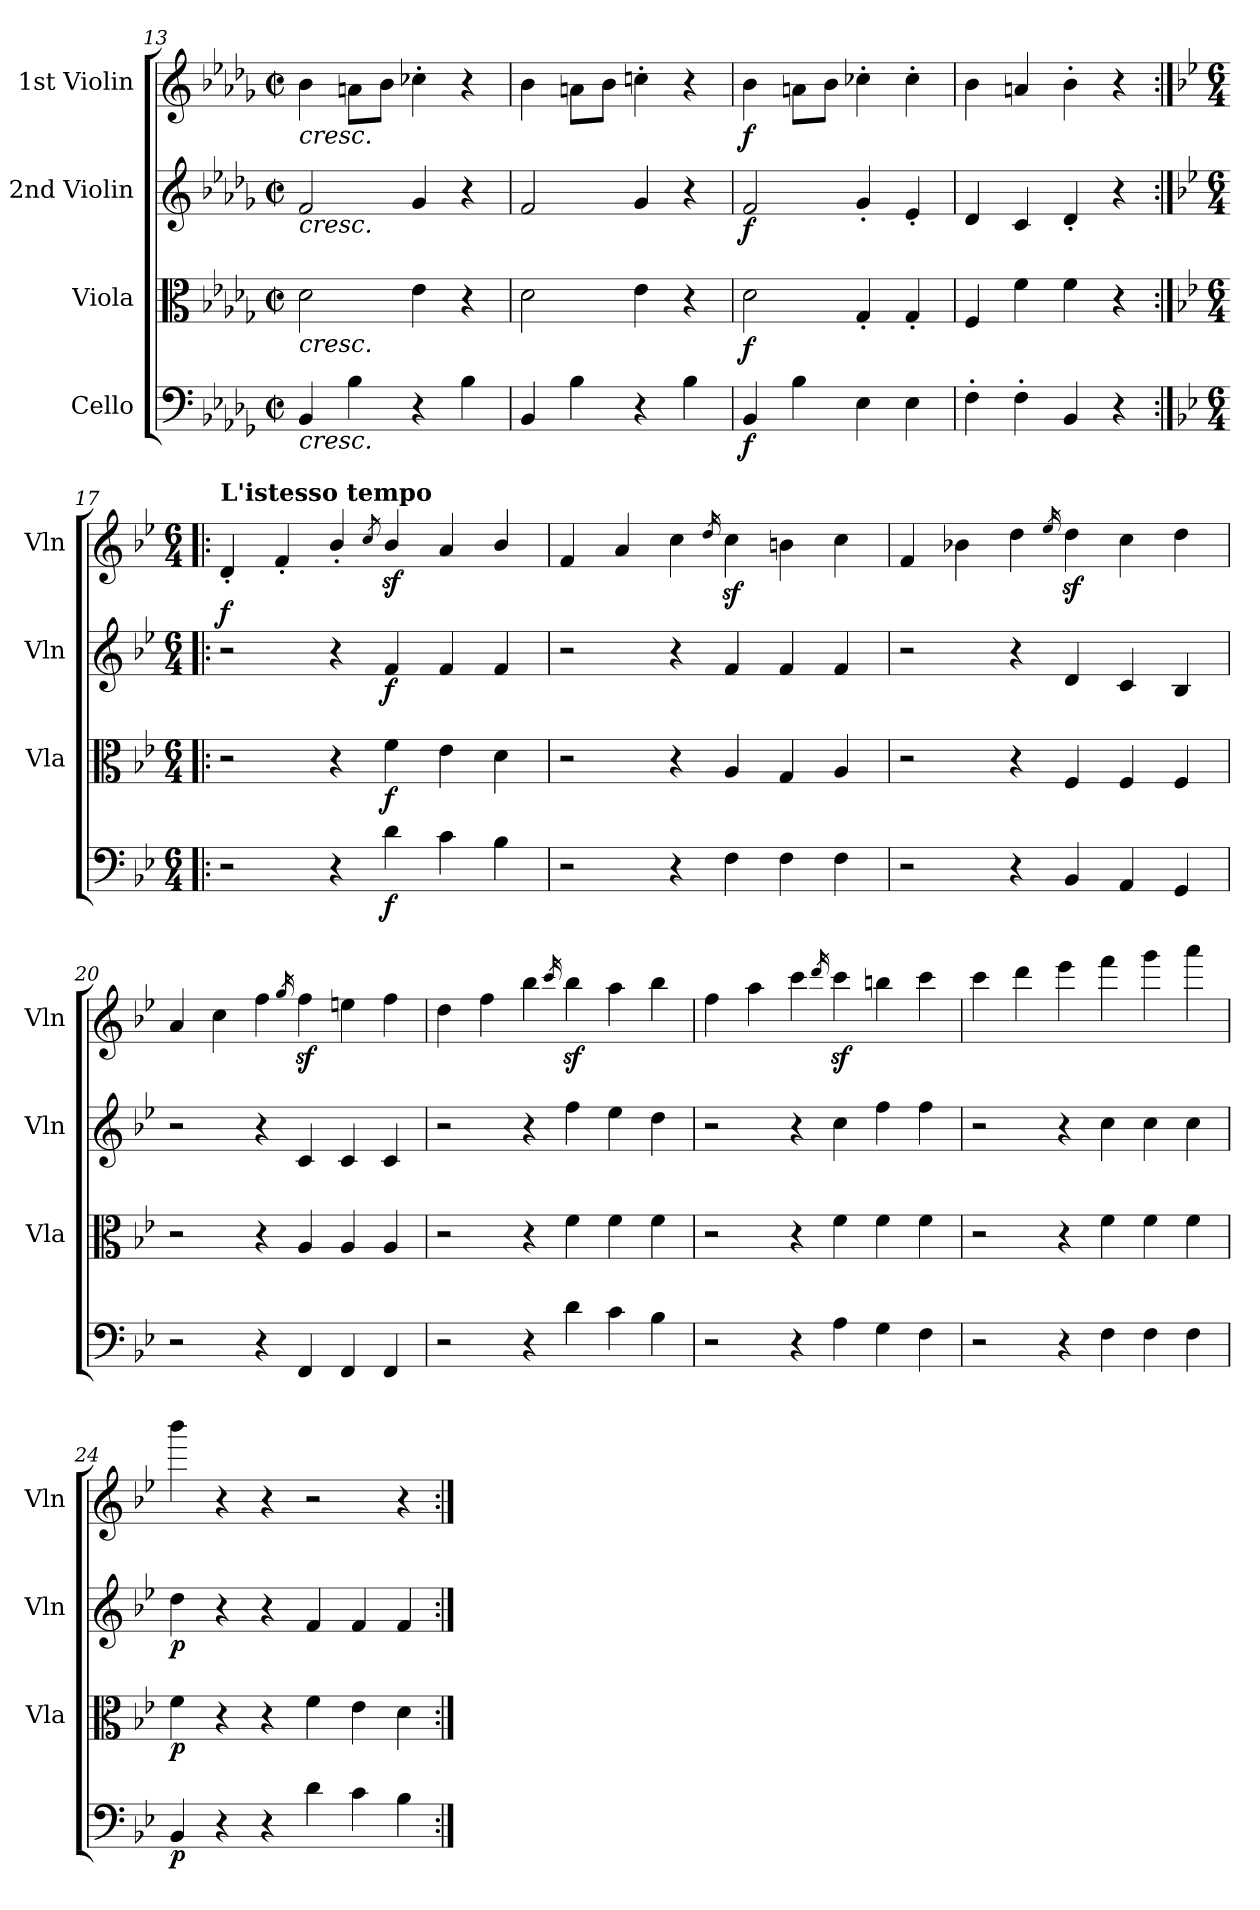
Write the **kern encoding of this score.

**kern	**dynam	**kern	**dynam	**kern	**dynam	**kern	**dynam
*part4	*part4	*part3	*part3	*part2	*part2	*part1	*part1
*staff4	*staff4	*staff3	*staff3	*staff2	*staff2	*staff1	*staff1
*I"Cello	*	*I"Viola	*	*I"2nd Violin	*	*I"1st Violin	*
*	*	*I'Vla	*	*I'Vln	*	*I'Vln	*
*clefF4	*	*clefC3	*	*clefG2	*	*clefG2	*
*k[b-e-a-d-g-]	*	*k[b-e-a-d-g-]	*	*k[b-e-a-d-g-]	*	*k[b-e-a-d-g-]	*
*b-:	*	*b-:	*	*b-:	*	*b-:	*
*M2/2	*	*M2/2	*	*M2/2	*	*M2/2	*
*met(c|)	*	*met(c|)	*	*met(c|)	*	*met(c|)	*
=13	=13	=13	=13	=13	=13	=13	=13
!	!	!	!	!	!	!LO:TX:b:i:t=cresc.	!
!	!	!	!	!LO:TX:b:i:t=cresc.	!	!	!
!	!	!LO:TX:b:i:t=cresc.	!	!	!	!	!
!LO:TX:b:i:t=cresc.	!	!	!	!	!	!	!
4BB-/	.	2d-\	.	2f/	.	4b-\	.
4B-\	.	.	.	.	.	8an\L	.
.	.	.	.	.	.	8b-\J	.
4r	.	4e-\	.	4g-/	.	4cc-X'\	.
4B-\	.	4r	.	4r	.	4r	.
=14	=14	=14	=14	=14	=14	=14	=14
4BB-/	.	2d-\	.	2f/	.	4b-\	.
4B-\	.	.	.	.	.	8an\L	.
.	.	.	.	.	.	8b-\J	.
4r	.	4e-\	.	4g-/	.	4ccn'\	.
4B-\	.	4r	.	4r	.	4r	.
!!LO:PB:g=z
=15	=15	=15	=15	=15	=15	=15	=15
!	!LO:DY:b	!	!LO:DY:b	!	!LO:DY:b	!	!LO:DY:b
4BB-/	f	2d-\	f	2f/	f	4b-\	f
4B-\	.	.	.	.	.	8an\L	.
.	.	.	.	.	.	8b-\J	.
4E-\	.	4G-'/	.	4g-'/	.	4cc-X'\	.
4E-\	.	4G-'/	.	4e-'/	.	4cc-'\	.
=16	=16	=16	=16	=16	=16	=16	=16
4F'\	.	4F/	.	4d-/	.	4b-\	.
4F'\	.	4f\	.	4c/	.	4an/	.
4BB-/	.	4f\	.	4d-'/	.	4b-'\	.
4r	.	4r	.	4r	.	4r	.
=17:|!|:	=17:|!|:	=17:|!|:	=17:|!|:	=17:|!|:	=17:|!|:	=17:|!|:	=17:|!|:
*k[b-e-]	*	*k[b-e-]	*	*k[b-e-]	*	*k[b-e-]	*
*g:	*	*g:	*	*g:	*	*g:	*
*M6/4	*	*M6/4	*	*M6/4	*	*M6/4	*
!	!	!	!	!	!	!LO:TX:a:B:t=L'istesso tempo	!
!	!	!	!	!	!LO:DY:a	!	!
2r	.	2r	.	2r	f	4d'/	.
.	.	.	.	.	.	4f'/	.
4r	.	4r	.	4r	.	4b-'/	.
.	.	.	.	.	.	8qcc/	.
!	!LO:DY:b	!	!LO:DY:b	!	!LO:DY:b	!	!
4d\	f	4f\	f	4f/	f	4b-z</	.
4c\	.	4e-\	.	4f/	.	4a/	.
4B-\	.	4d\	.	4f/	.	4b-/	.
=18	=18	=18	=18	=18	=18	=18	=18
2r	.	2r	.	2r	.	4f/	.
.	.	.	.	.	.	4a/	.
4r	.	4r	.	4r	.	4cc\	.
.	.	.	.	.	.	16qdd/	.
4F\	.	4A/	.	4f/	.	4ccz<\	.
4F\	.	4G/	.	4f/	.	4bn\	.
4F\	.	4A/	.	4f/	.	4cc\	.
=19	=19	=19	=19	=19	=19	=19	=19
2r	.	2r	.	2r	.	4f/	.
.	.	.	.	.	.	4b-X\	.
4r	.	4r	.	4r	.	4dd\	.
.	.	.	.	.	.	16qee-/	.
4BB-/	.	4F/	.	4d/	.	4ddz<\	.
4AA/	.	4F/	.	4c/	.	4cc\	.
4GG/	.	4F/	.	4B-/	.	4dd\	.
!!LO:LB:g=z
=20	=20	=20	=20	=20	=20	=20	=20
2r	.	2r	.	2r	.	4a/	.
.	.	.	.	.	.	4cc\	.
4r	.	4r	.	4r	.	4ff\	.
.	.	.	.	.	.	16qgg/	.
4FF/	.	4A/	.	4c/	.	4ffz<\	.
4FF/	.	4A/	.	4c/	.	4een\	.
4FF/	.	4A/	.	4c/	.	4ff\	.
!!LO:PB:g=z
=21	=21	=21	=21	=21	=21	=21	=21
2r	.	2r	.	2r	.	4dd\	.
.	.	.	.	.	.	4ff\	.
4r	.	4r	.	4r	.	4bb-\	.
.	.	.	.	.	.	16qccc/	.
4d\	.	4f\	.	4ff\	.	4bb-z<\	.
4c\	.	4f\	.	4ee-\	.	4aa\	.
4B-\	.	4f\	.	4dd\	.	4bb-\	.
=22	=22	=22	=22	=22	=22	=22	=22
2r	.	2r	.	2r	.	4ff\	.
.	.	.	.	.	.	4aa\	.
4r	.	4r	.	4r	.	4ccc\	.
.	.	.	.	.	.	16qddd/	.
4A\	.	4f\	.	4cc\	.	4cccz<\	.
4G\	.	4f\	.	4ff\	.	4bbn\	.
4F\	.	4f\	.	4ff\	.	4ccc\	.
=23	=23	=23	=23	=23	=23	=23	=23
2r	.	2r	.	2r	.	4ccc\	.
.	.	.	.	.	.	4ddd\	.
4r	.	4r	.	4r	.	4eee-\	.
4F\	.	4f\	.	4cc\	.	4fff\	.
4F\	.	4f\	.	4cc\	.	4ggg\	.
4F\	.	4f\	.	4cc\	.	4aaa\	.
=24	=24	=24	=24	=24	=24	=24	=24
!	!LO:DY:b	!	!LO:DY:b	!	!LO:DY:b	!	!
4BB-/	p	4f\	p	4dd\	p	4bbb-\	.
4r	.	4r	.	4r	.	4r	.
4r	.	4r	.	4r	.	4r	.
4d\	.	4f\	.	4f/	.	2r	.
4c\	.	4e-\	.	4f/	.	.	.
4B-\	.	4d\	.	4f/	.	4r	.
=:|!	=:|!	=:|!	=:|!	=:|!	=:|!	=:|!	=:|!
*-	*-	*-	*-	*-	*-	*-	*-
